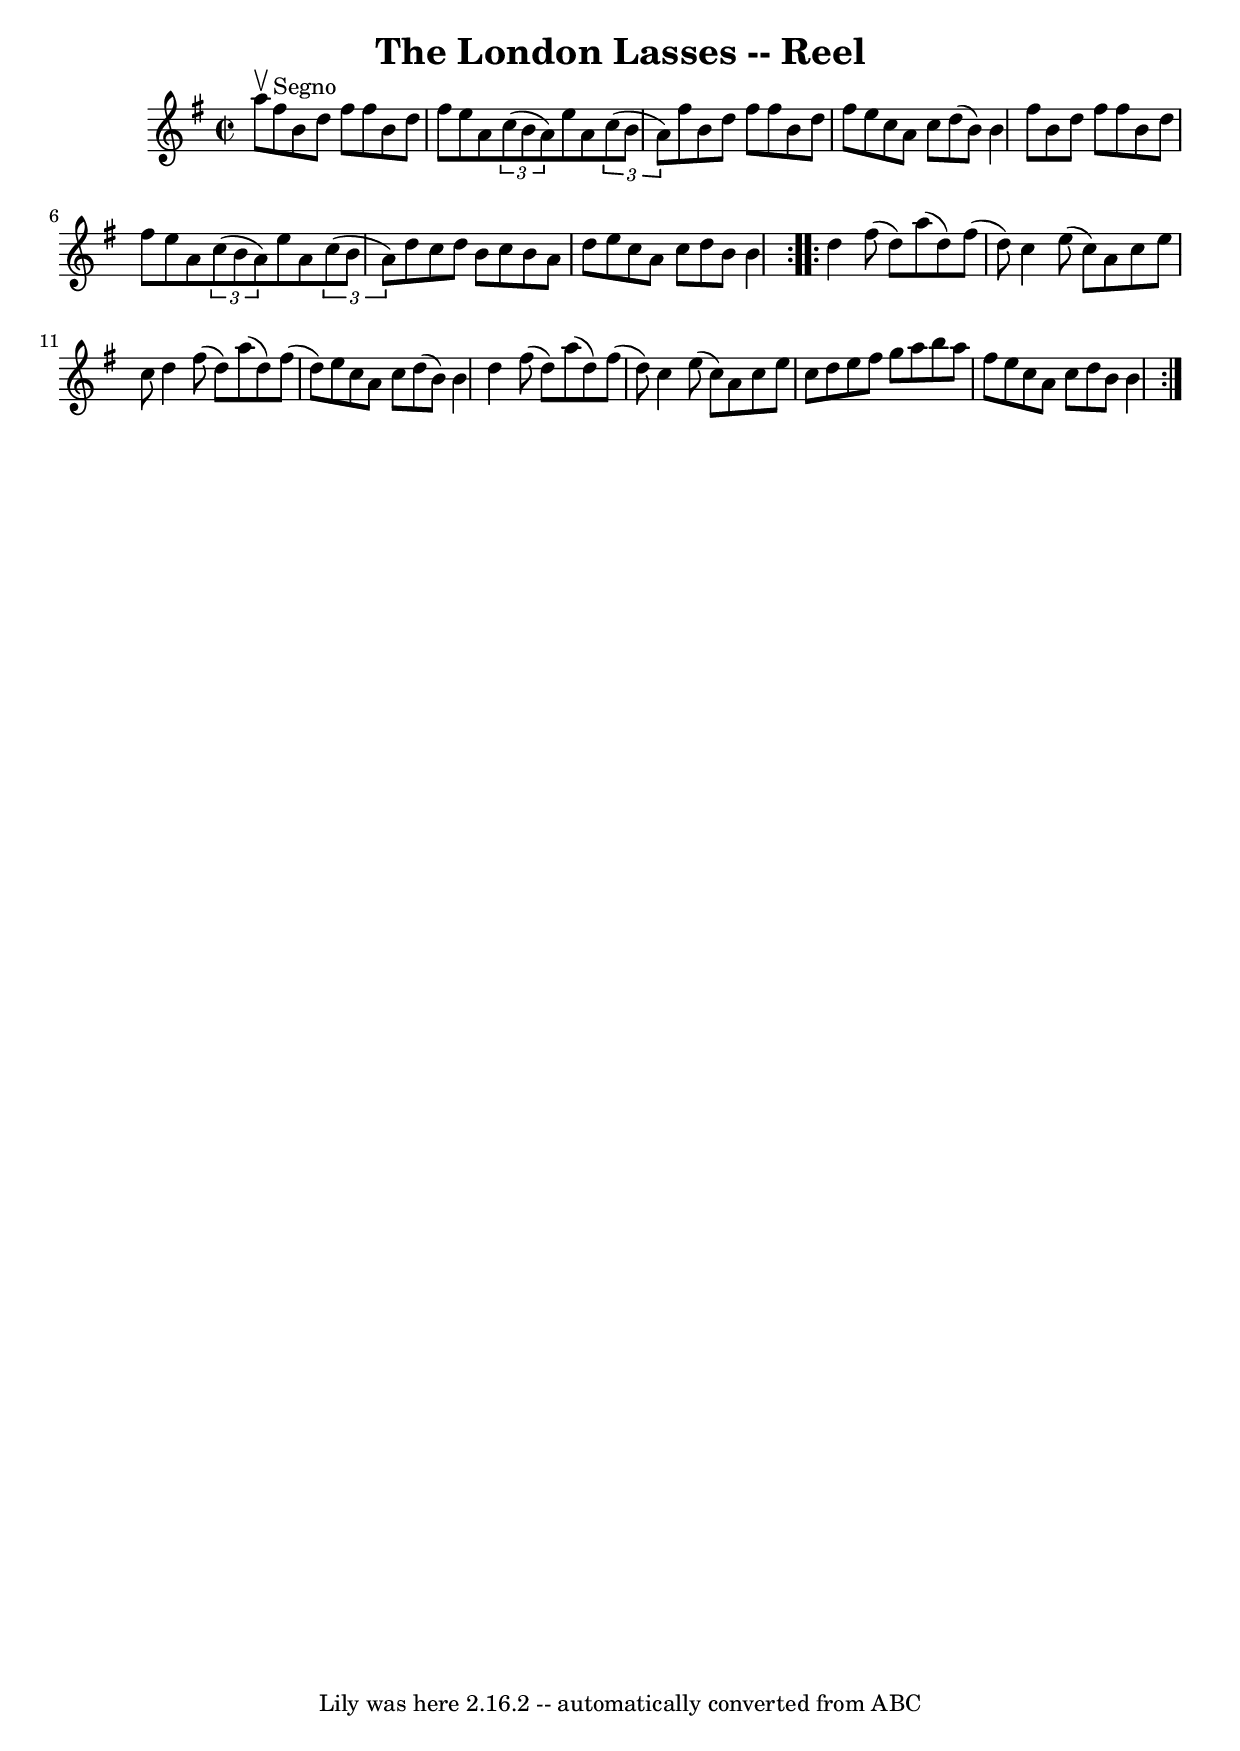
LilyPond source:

\version "2.7.40"
\include "Mammoth.ily"
\header {
	%% book = "Ryan's Mammoth Collection"
	crossRefNumber = "1"
	footnotes = "\\\\213\\\\This sounds better with 2 sharps (one in the book)"
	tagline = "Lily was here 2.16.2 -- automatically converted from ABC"
	title = "The London Lasses -- Reel"
}
voicedefault =  {
\set Score.defaultBarType = "empty"

\repeat volta 2 {
\override Staff.TimeSignature #'style = #'C
 \time 2/2 \key b \phrygian a''8^\upbow   |
 fis''8^"Segno" b'8 
 d''8 fis''8 fis''8 b'8 d''8 fis''8    |
 e''8 a'8  
    \times 2/3 { c''8 (b'8 a'8) } e''8 a'8    \times 2/3 {   
c''8 (b'8 a'8) }   |
 fis''8 b'8 d''8 fis''8    
fis''8 b'8 d''8 fis''8    |
 e''8 c''8 a'8 c''8    
d''8 (b'8) b'4    |
 fis''8 b'8 d''8 fis''8    
fis''8 b'8 d''8 fis''8    |
 e''8 a'8    \times 2/3 {   
c''8 (b'8 a'8) } e''8 a'8    \times 2/3 { c''8 (b'8 a'8  
-) }   |
 d''8 c''8 d''8 b'8 c''8 b'8 a'8 d''8    
|
 e''8 c''8 a'8 c''8 d''8 b'8 b'4    }     
\repeat volta 2 { d''4 fis''8 (d''8) a''8 (d''8) fis''8 (
 d''8)   |
 c''4 e''8 (c''8) a'8 c''8 e''8 c''8  
  |
 d''4 fis''8 (d''8) a''8 (d''8) fis''8 (d''8  
-)   |
 e''8 c''8 a'8 c''8 d''8 (b'8) b'4    
|
 d''4 fis''8 (d''8) a''8 (d''8) fis''8 (d''8  
-)   |
 c''4 e''8 (c''8) a'8 c''8 e''8 c''8    
|
 d''8 e''8 fis''8 g''8 a''8 b''8 a''8 fis''8    
|
 e''8 c''8 a'8 c''8 d''8 b'8 b'4            }   
}

\score{
    <<

	\context Staff="default"
	{
	    \voicedefault 
	}

    >>
	\layout {
	}
	\midi {}
}
